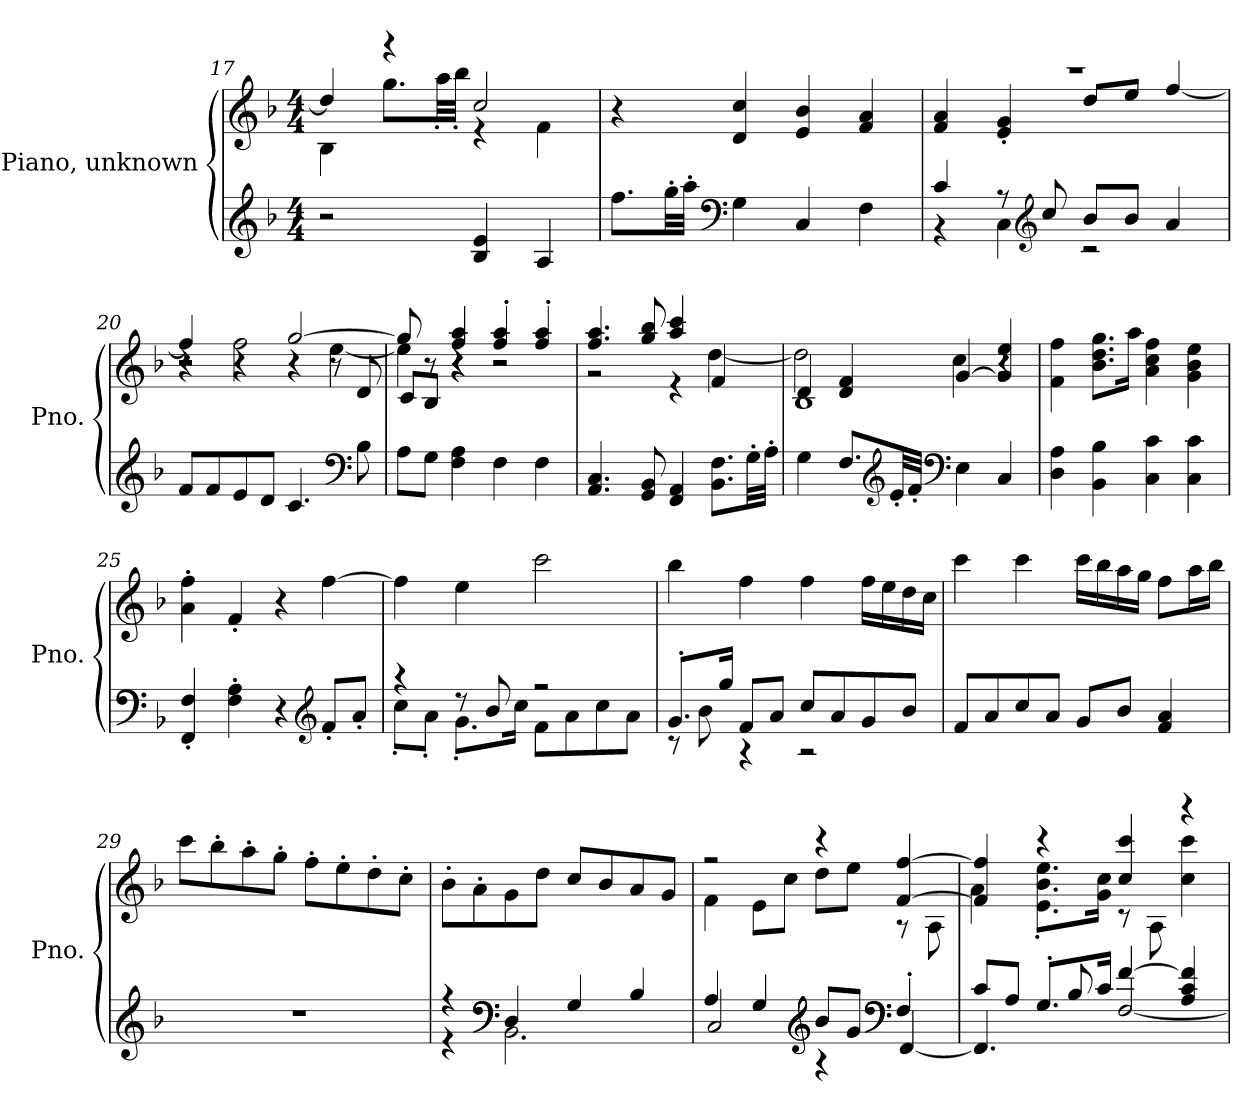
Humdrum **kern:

**kern	**kern
*part1	*part1
*staff2	*staff1
*I"Piano, unknown	*
*I'Pno.	*
!!LO:LB:g=z
*clefG2	*clefG2
*k[b-]	*k[b-]
*M4/4	*M4/4
=17	=17
*	*^
2r	4dd/]	4B-\
.	4r	8.gg\L
.	.	32aa'\LL
.	.	32bb-'\JJJ
4B-/ 4e/	2cc/	4r
4A/	.	4f\
*	*v	*v
=18	=18
8.ff\L	4r
32gg'\LL	.
32aa'\JJJ	.
*clefF4	*
4G\	4d/ 4cc/
4C/	4e/ 4b-/
4F\	4f/ 4a/
=19	=19
*^	*^
4c/	4r	1r	4f/ 4a/
8r	4C\	.	4e/' 4g/'
*clefG2	*	*	*
8cc/	.	.	.
8b-/L	2r	.	8dd/L
8b-/J	.	.	8ee/J
4a/	.	.	[4ff/
*v	*v	*	*
=20	=20	=20
*	*	*^
8f/L	2r	4r	4ff/]
8f/	.	.	.
8e/	.	2ff\	4r
8d/J	.	.	.
4.c/	[2gg/	.	4r
.	.	[4ee\	8r
*clefF4	*	*	*
8B-\	.	.	8d/
=21	=21	=21	=21
8A\L	8gg/]	4ee\]	8c/L
8G\J	8r	.	8B-/J
4F\ 4A\	4r	4r	4ff/ 4aa/
4F\	2r	2r	4ff/' 4aa/'
4F\	.	.	4ff/' 4aa/'
*	*	*v	*v
!!LO:LB:g=z
=22	=22	=22
4.AA/ 4.C/	4.ff/ 4.aa/	2r
8GG/ 8BB-/	8gg/ 8bb-/	.
4FF/ 4AA/	4aa/ 4ccc/	4r
8.BB-\ 8.F\L	4f/	[4dd\
32G'\LL	.	.
32A'\JJJ	.	.
=23	=23	=23
*	*	*^
4G\	4d/	2dd\]	1B-
8.F/L	4d/ 4f/	.	.
*clefG2	*	*	*
32e'/LL	.	.	.
32f'/JJJ	.	.	.
*clefF4	*	*	*
4E\	[4g/	4cc\	.
4C/	4g/] 4ee/	4r	.
*	*v	*v	*v
=24	=24
4D\ 4A\	4f\ 4ff\
4BB-\ 4B-\	8.b-\ 8.dd\ 8.gg\L
.	16aa\Jk
4C\ 4c\	4a\ 4cc\ 4ff\
4C\ 4c\	4g\ 4b-\ 4ee\
=25	=25
4FF/' 4F/'	4a\' 4ff\'
4F\' 4A\'	4f'/
4r	4r
*clefG2	*
8f'/L	[4ff\
8a'/J	.
!!LO:LB:g=z
=26	=26
*^	*
4r	8cc'\L	4ff\]
.	8a'\J	.
8r	8.g'\L	4ee\
8b-/	.	.
.	16cc\Jk	.
2r	8f\L	2ccc\
.	8a\	.
.	8cc\	.
.	8a\J	.
=27	=27	=27
8.g'/L	8r	4bb-\
.	8b-\	.
16gg/Jk	.	.
8f/L	4r	4ff\
8a/J	.	.
8cc/L	2r	4ff\
8a/	.	.
8g/	.	16ff\LL
.	.	16ee\
8b-/J	.	16dd\
.	.	16cc\JJ
*v	*v	*
=28	=28
8f/L	4ccc\
8a/	.
8cc/	4ccc\
8a/J	.
8g/L	16ccc\LL
.	16bb-\
8b-/J	16aa\
.	16gg\JJ
4f/ 4a/	8ff\L
.	16aa\L
.	16bb-\JJ
=29	=29
1r	8ccc\L
.	8bb-'\
.	8aa'\
.	8gg'\J
.	8ff'\L
.	8ee'\
.	8dd'\
.	8cc'\J
!!LO:PB:g=z
=30	=30
*^	*
4r	4r	8b-'\L
.	.	8a'\
*clefF4	*	*
4D/	2.BB-\	8g\
.	.	8dd\J
4G/	.	8cc/L
.	.	8b-/
4B-/	.	8a/
.	.	8g/J
=31	=31	=31
*	*	*^
4A/	2C/	2r	4f\
4G/	.	.	8e\L
.	.	.	8cc\J
*clefG2	*	*	*
8b-/L	4r	4r	8dd\L
8g/J	.	.	8ee\J
*clefF4	*	*	*
4F'/	[4FF/	[4f/ [4ff/	8r
.	.	.	8A\
=32	=32	=32	=32
8c/L	4.FF/]	4f/] 4ff/]	4a\
8A/J	.	.	.
8.G'/L	.	4r	8.e\' 8.b-\' 8.ee\'L
.	8B-/	.	.
16c/Jk	.	.	16g\ 16cc\Jk
[4f/	[2F/	4cc/ 4ccc/	8r
.	.	.	8A\
4A/ 4c/ 4f/]	.	4r	4cc\ 4ccc\
*v	*v	*	*
*	*v	*v
=	=
*-	*-
